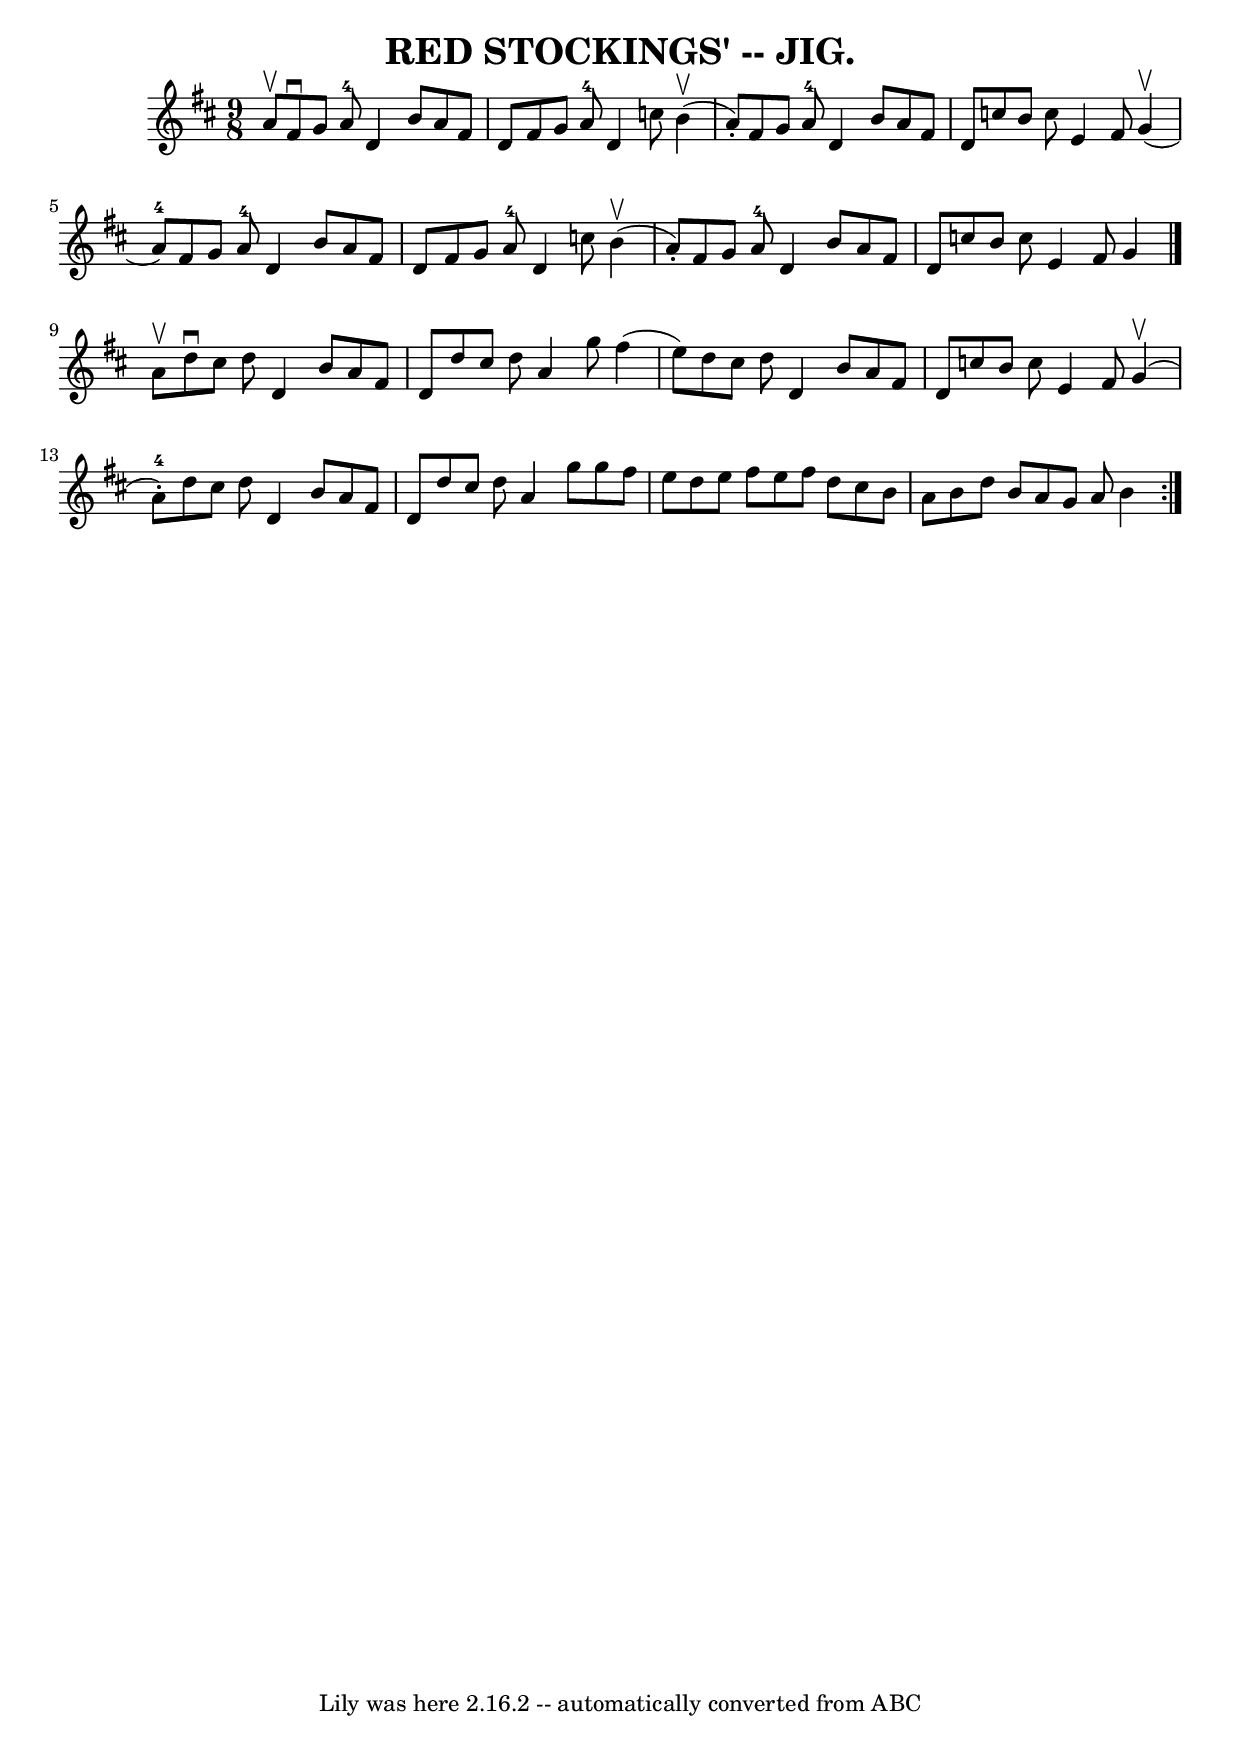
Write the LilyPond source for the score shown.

\version "2.16.2"
\include "Mammoth.ily"
\header {
  %% book = "Coles pg. 75.3"
  crossRefNumber = "11"
  footnotes = "\\\\Compare Rakes of Westmeat:h/Blast of Wind, pg 65"
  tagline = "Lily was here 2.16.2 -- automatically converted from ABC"
  title = "RED STOCKINGS' -- JIG."

}
voicedefault =  {



  \repeat volta 2 {

    \time 9/8 
    \key d \major
    a'8^\upbow |
    fis'8^\downbow g'8 a'8-4 d'4 b'8 a'8 fis'8 d'8  |
    fis'8 g'8 a'8-4   
    d'4 c''8 b'4 (^\upbow a'8-.) |
    fis'8 g'8 a'8-4   
    d'4 b'8 a'8 fis'8 d'8  |
    c''8 b'8 c''8 e'4    
    fis'8 g'4 (^\upbow a'8-4) |
    fis'8 g'8 a'8-4   
    d'4 b'8 a'8 fis'8 d'8  |
    fis'8 g'8 a'8-4 d'4    
    c''8 b'4 (^\upbow a'8-.) |
    fis'8 g'8 a'8-4 d'4    
    b'8 a'8 fis'8 d'8  |
    c''8 b'8 c''8 e'4 fis'8    
    g'4  \bar "|." a'8^\upbow |
    d''8^\downbow cis''8 d''8    
    d'4 b'8 a'8 fis'8 d'8  |
    d''8 cis''8 d''8 a'4    
    g''8 fis''4 (e''8) |
    d''8 cis''8 d''8 d'4 b'8    
    a'8 fis'8 d'8  |
    c''8 b'8 c''8 e'4 fis'8 g'4 (^\upbow a'8-4-.) |
    d''8 cis''8 d''8 d'4 b'8    
    a'8 fis'8 d'8  |
    d''8 cis''8 d''8 a'4 g''8 g''8   
    fis''8 e''8  |
    d''8 e''8 fis''8 e''8 fis''8 d''8    
    cis''8 b'8 a'8  |
    b'8 d''8 b'8 a'8 g'8 a'8 b'4 
    
  }   

}

\score{
  <<

    \context Staff="default"
    {
      \voicedefault 
      
    }

  >>
  \layout {
    
  }
  \midi {
  }

}
